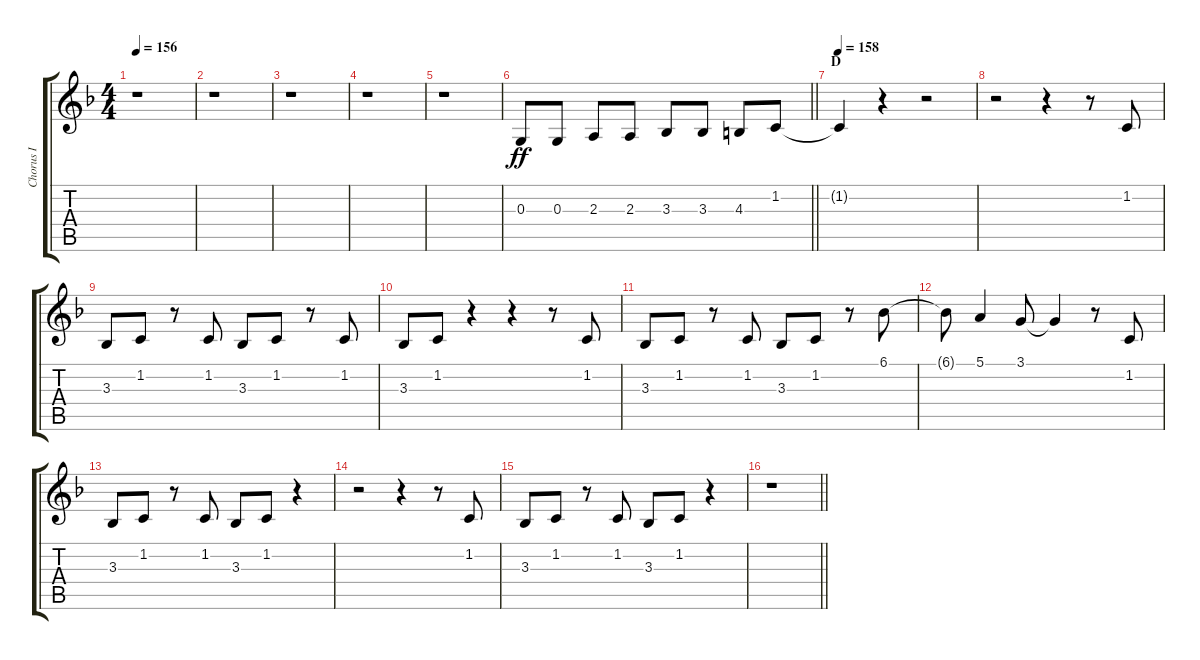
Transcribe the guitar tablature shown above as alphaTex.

\track ("Chorus I" "Chorus I") {instrument voiceoohs}
\staff {score tabs}
\tuning (E4 B3 G3 D3 A2 E2) {hide}
\ts (4 4)
\tempo 156
\clef g2
\ks f
r.1{dy ff} |
r.1 |
r.1 |
r.1 |
r.1 |
\barLineRight lightlight
0.3.8 0.3.8 2.3.8 2.3.8 3.3.8 3.3.8 4.3.8 1.2.8 |
\section ("" "D")
\tempo 158
1.2{t}.4 r.4 r.2 |
r.2 r.4 r.8 1.2.8 |
3.3.8 1.2.8 r.8 1.2.8 3.3.8 1.2.8 r.8 1.2.8 |
3.3.8 1.2.8 r.4 r.4 r.8 1.2.8 |
3.3.8 1.2.8 r.8 1.2.8 3.3.8 1.2.8 r.8 6.1.8 |
6.1{t}.8 5.1.4 3.1.8 3.1{t}.4 r.8 1.2.8 |
3.3.8 1.2.8 r.8 1.2.8 3.3.8 1.2.8 r.4 |
r.2 r.4 r.8 1.2.8 |
3.3.8 1.2.8 r.8 1.2.8 3.3.8 1.2.8 r.4 |
\barLineRight lightlight
r.1
